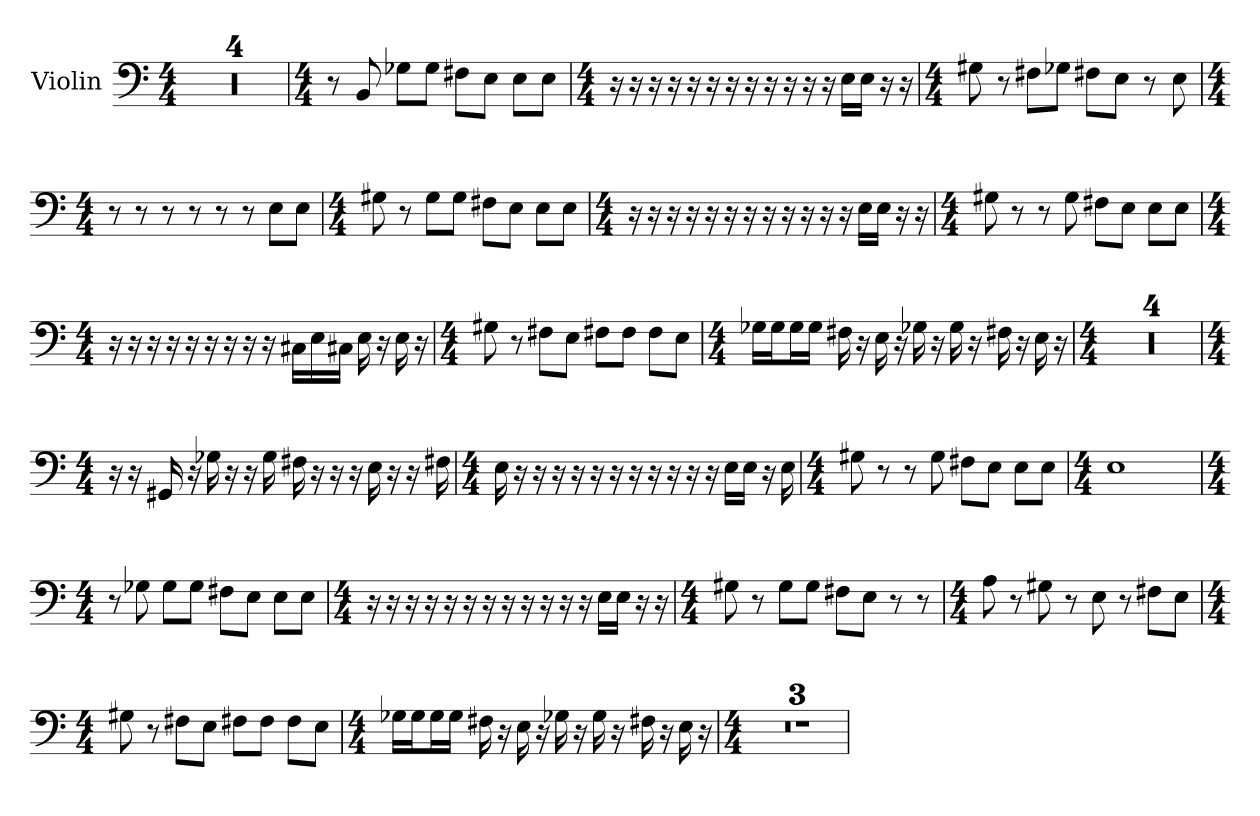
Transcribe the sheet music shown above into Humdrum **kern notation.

**kern
*part1
*staff1
*I"Violin
*I'Vln
*M4/4
=
1r
=
*M4/4
1r
=
*M4/4
1r
=
*M4/4
1r
=
*M4/4
8r
8BB
8G-XL
8G-J
8F#XL
8EJ
8EL
8EJ
=
*M4/4
16r
16r
16r
16r
16r
16r
16r
16r
16r
16r
16r
16r
16ELL
16EJJ
16r
16r
=
*M4/4
8G#X
8r
8F#XL
8G-XJ
8F#XL
8EJ
8r
8E
=
*M4/4
8r
8r
8r
8r
8r
8r
8EL
8EJ
=
*M4/4
8G#X
8r
8G#L
8G#J
8F#XL
8EJ
8EL
8EJ
=
*M4/4
16r
16r
16r
16r
16r
16r
16r
16r
16r
16r
16r
16r
16ELL
16EJJ
16r
16r
=
*M4/4
8G#X
8r
8r
8G#
8F#XL
8EJ
8EL
8EJ
=
*M4/4
16r
16r
16r
16r
16r
16r
16r
16r
16r
16C#XLL
16E
16C#XJJ
16E
16r
16E
16r
=
*M4/4
8G#X
8r
8F#XL
8EJ
8F#XL
8F#J
8F#L
8EJ
=
*M4/4
16G-XLL
16G-J
16G-L
16G-JJ
16F#X
16r
16E
16r
16G-X
16r
16G-
16r
16F#X
16r
16E
16r
=
*M4/4
1r
=
*M4/4
1r
=
*M4/4
1r
=
*M4/4
1r
=
*M4/4
16r
16r
16GG#X
16r
16G-X
16r
16r
16G-
16F#X
16r
16r
16r
16E
16r
16r
16F#X
=
*M4/4
16E
16r
16r
16r
16r
16r
16r
16r
16r
16r
16r
16r
16ELL
16EJJ
16r
16E
=
*M4/4
8G#X
8r
8r
8G#
8F#XL
8EJ
8EL
8EJ
=
*M4/4
1E
=
*M4/4
8r
8G-X
8G-L
8G-J
8F#XL
8EJ
8EL
8EJ
=
*M4/4
16r
16r
16r
16r
16r
16r
16r
16r
16r
16r
16r
16r
16ELL
16EJJ
16r
16r
=
*M4/4
8G#X
8r
8G#L
8G#J
8F#XL
8EJ
8r
8r
=
*M4/4
8A
8r
8G#X
8r
8E
8r
8F#XL
8EJ
=
*M4/4
8G#X
8r
8F#XL
8EJ
8F#XL
8F#J
8F#L
8EJ
=
*M4/4
16G-XLL
16G-J
16G-L
16G-JJ
16F#X
16r
16E
16r
16G-X
16r
16G-
16r
16F#X
16r
16E
16r
=
*M4/4
1r
=
*M4/4
1r
=
*M4/4
1r
=
*-
